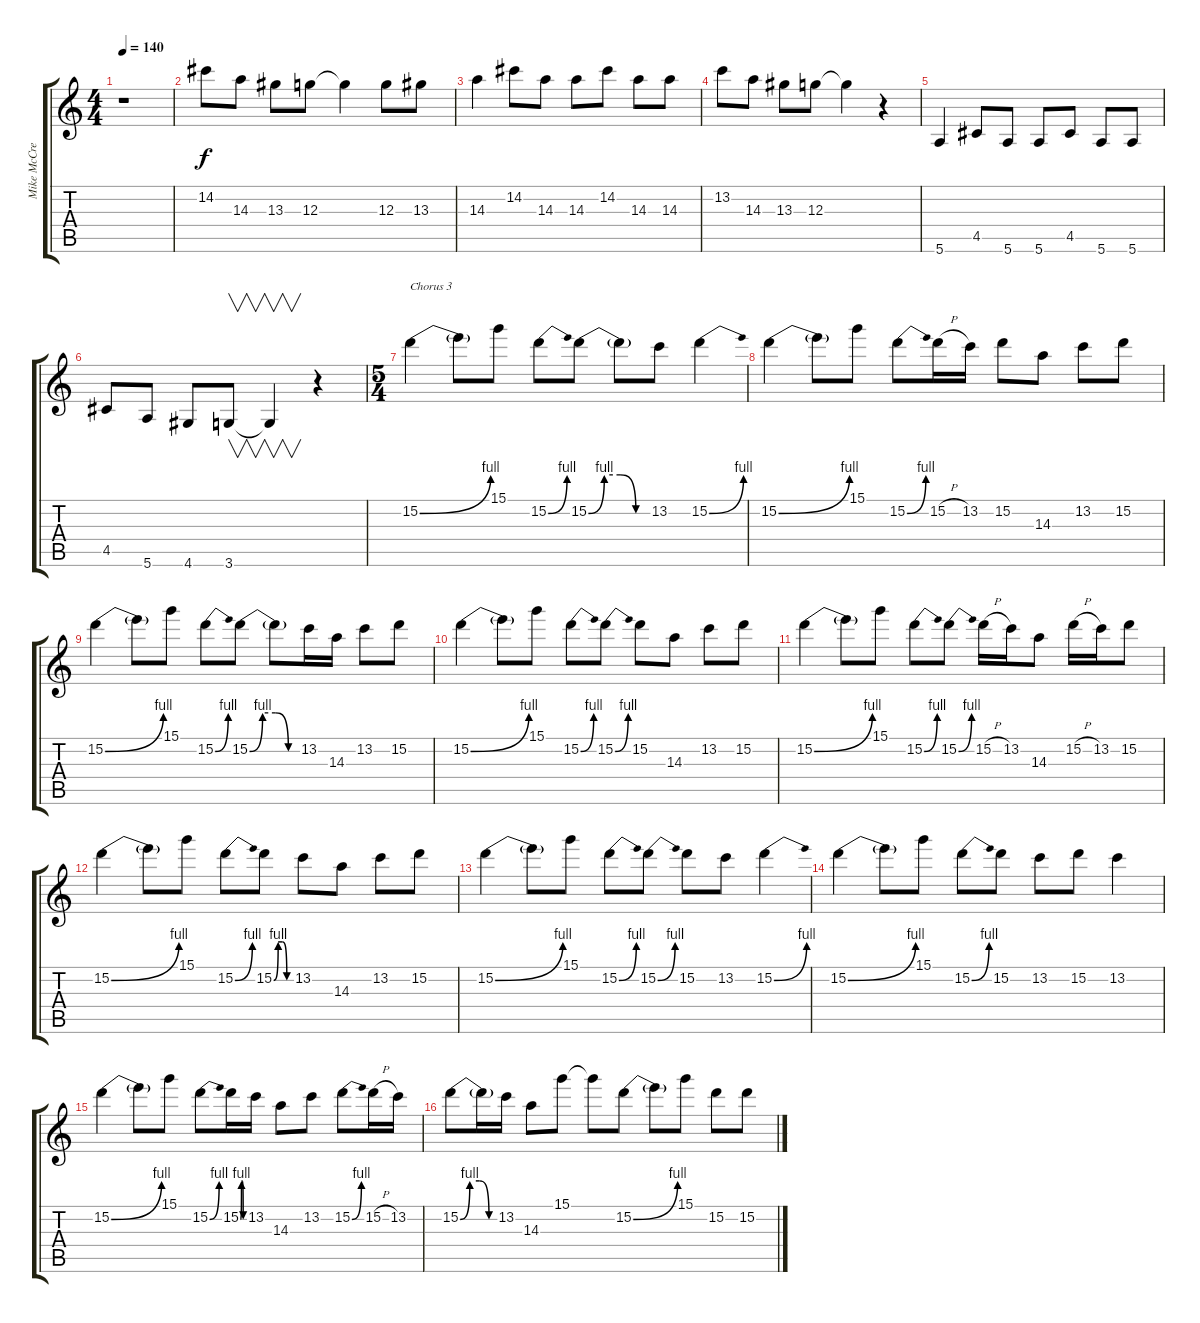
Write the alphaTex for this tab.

\track ("Mike McCready" "Mike McCre") {instrument distortionguitar}
\staff {score tabs}
\tuning (E4 B3 G3 D3 A2 E2) {hide}
\ts (4 4)
\tempo 140
\clef g2
\ks c
r.1{dy f} |
14.2.8 14.3.8 13.3.8 12.3.8 12.3{t}.4 12.3.8 13.3.8 |
14.3.4 14.2.8 14.3.8 14.3.8 14.2.8 14.3.8 14.3.8 |
13.2.8 14.3.8 13.3.8 12.3.8 12.3{t}.4 r.4 |
5.6.4 4.5.8 5.6.8 5.6.8 4.5.8 5.6.8 5.6.8 |
4.5.8 5.6.8 4.6.8 3.6.8{v} 3.6{t}.4{v} r.4 |
\ts (5 4)
15.2{be (bend 0 0 60 4)}.4{txt "Chorus 3"} 15.2{t}.8 15.1.8 15.2{be (bend 0 0 60 4)}.8 15.2{be (custom 0 0 15 4 30 4 45 0 60 0)}.8 15.2{t}.8 13.2.8 15.2{be (bend 0 0 60 4)}.4 |
15.2{be (bend 0 0 60 4)}.4 15.2{t}.8 15.1.8 15.2{be (bend 0 0 60 4)}.8 15.2{h}.16 13.2.16 15.2.8 14.3.8 13.2.8 15.2.8 |
15.2{be (bend 0 0 60 4)}.4 15.2{t}.8 15.1.8 15.2{be (bend 0 0 60 4)}.8 15.2{be (custom 0 0 15 4 30 4 45 0 60 0)}.8 15.2{t}.8 13.2.16 14.3.16 13.2.8 15.2.8 |
15.2{be (bend 0 0 60 4)}.4 15.2{t}.8 15.1.8 15.2{be (bend 0 0 60 4)}.8 15.2{be (bend 0 0 60 4)}.8 15.2.8 14.3.8 13.2.8 15.2.8 |
15.2{be (bend 0 0 60 4)}.4 15.2{t}.8 15.1.8 15.2{be (bend 0 0 60 4)}.8 15.2{be (bend 0 0 60 4)}.8 15.2{h}.16 13.2.16 14.3.8 15.2{h}.16 13.2.16 15.2.8 |
15.2{be (bend 0 0 60 4)}.4 15.2{t}.8 15.1.8 15.2{be (bend 0 0 60 4)}.8 15.2{be (custom 0 0 15 4 30 4 45 0 60 0)}.8 13.2.8 14.3.8 13.2.8 15.2.8 |
15.2{be (bend 0 0 60 4)}.4 15.2{t}.8 15.1.8 15.2{be (bend 0 0 60 4)}.8 15.2{be (bend 0 0 60 4)}.8 15.2.8 13.2.8 15.2{be (bend 0 0 60 4)}.4 |
15.2{be (bend 0 0 60 4)}.4 15.2{t}.8 15.1.8 15.2{be (bend 0 0 60 4)}.8 15.2.8 13.2.8 15.2.8 13.2.4 |
15.2{be (bend 0 0 60 4)}.4 15.2{t}.8 15.1.8 15.2{be (bend 0 0 60 4)}.8 15.2{be (custom 0 0 15 4 30 4 45 0 60 0)}.16 13.2.16 14.3.8 13.2.8 15.2{be (bend 0 0 60 4)}.8 15.2{h}.16 13.2.16 |
15.2{be (custom 0 0 15 4 30 4 45 0 60 0)}.8 15.2{t}.16 13.2.16 14.3.8 15.1.8 15.1{t}.8 15.2{be (bend 0 0 60 4)}.8 15.2{t}.8 15.1.8 15.2.8 15.2.8
